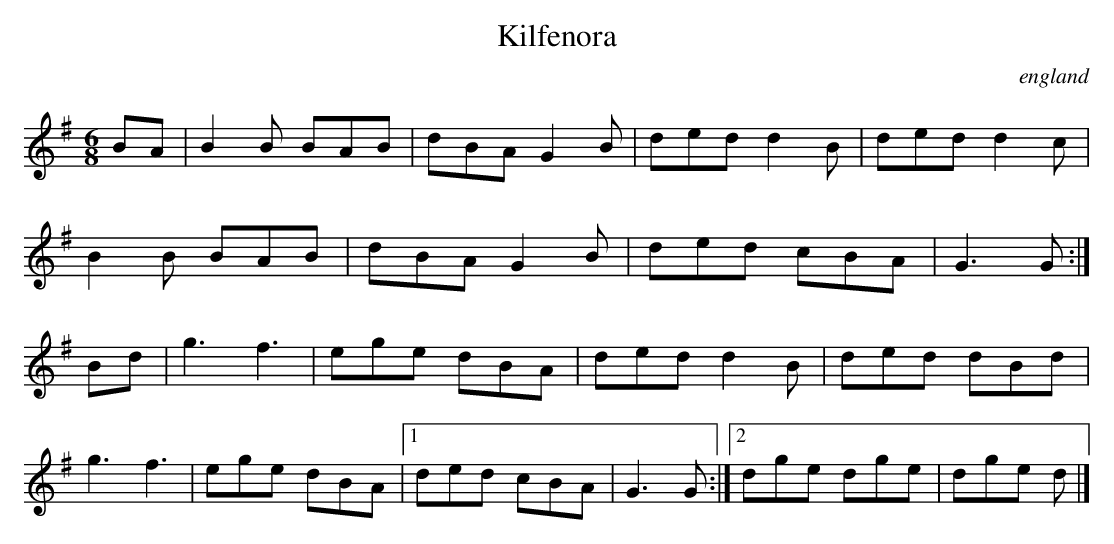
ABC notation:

X:1
T:Kilfenora
O:england
M:6/8
L:1/8
K:G Major
BA|B2B BAB|dBA G2B|ded d2B|ded d2c|
B2B BAB|dBA G2B|ded cBA|G3 G:|
Bd|g3 f3|ege dBA|ded d2B|ded dBd|
g3 f3|ege dBA|[1 ded cBA|G3 G:|[2 dge dge|dge d|]
